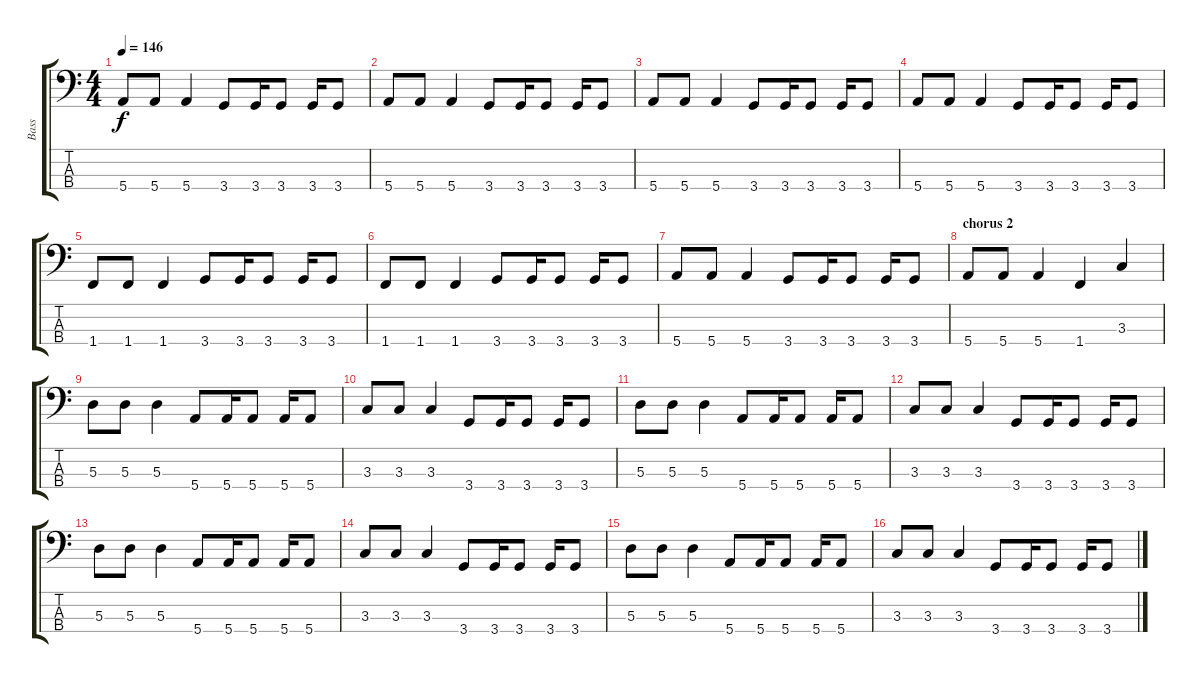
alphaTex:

\track ("Bass" "Bass") {instrument electricbasspick}
\staff {score tabs}
\tuning (G2 D2 A1 E1) {hide}
\ts (4 4)
\tempo 146
\clef f4
\ks c
5.4.8{dy f} 5.4.8 5.4.4 3.4.8 3.4.16 3.4.8 3.4.16 3.4.8 |
5.4.8 5.4.8 5.4.4 3.4.8 3.4.16 3.4.8 3.4.16 3.4.8 |
5.4.8 5.4.8 5.4.4 3.4.8 3.4.16 3.4.8 3.4.16 3.4.8 |
5.4.8 5.4.8 5.4.4 3.4.8 3.4.16 3.4.8 3.4.16 3.4.8 |
1.4.8 1.4.8 1.4.4 3.4.8 3.4.16 3.4.8 3.4.16 3.4.8 |
1.4.8 1.4.8 1.4.4 3.4.8 3.4.16 3.4.8 3.4.16 3.4.8 |
5.4.8 5.4.8 5.4.4 3.4.8 3.4.16 3.4.8 3.4.16 3.4.8 |
\section ("" "chorus 2")
5.4.8 5.4.8 5.4.4 1.4.4 3.3.4 |
5.3.8 5.3.8 5.3.4 5.4.8 5.4.16 5.4.8 5.4.16 5.4.8 |
3.3.8 3.3.8 3.3.4 3.4.8 3.4.16 3.4.8 3.4.16 3.4.8 |
5.3.8 5.3.8 5.3.4 5.4.8 5.4.16 5.4.8 5.4.16 5.4.8 |
3.3.8 3.3.8 3.3.4 3.4.8 3.4.16 3.4.8 3.4.16 3.4.8 |
5.3.8 5.3.8 5.3.4 5.4.8 5.4.16 5.4.8 5.4.16 5.4.8 |
3.3.8 3.3.8 3.3.4 3.4.8 3.4.16 3.4.8 3.4.16 3.4.8 |
5.3.8 5.3.8 5.3.4 5.4.8 5.4.16 5.4.8 5.4.16 5.4.8 |
3.3.8 3.3.8 3.3.4 3.4.8 3.4.16 3.4.8 3.4.16 3.4.8
